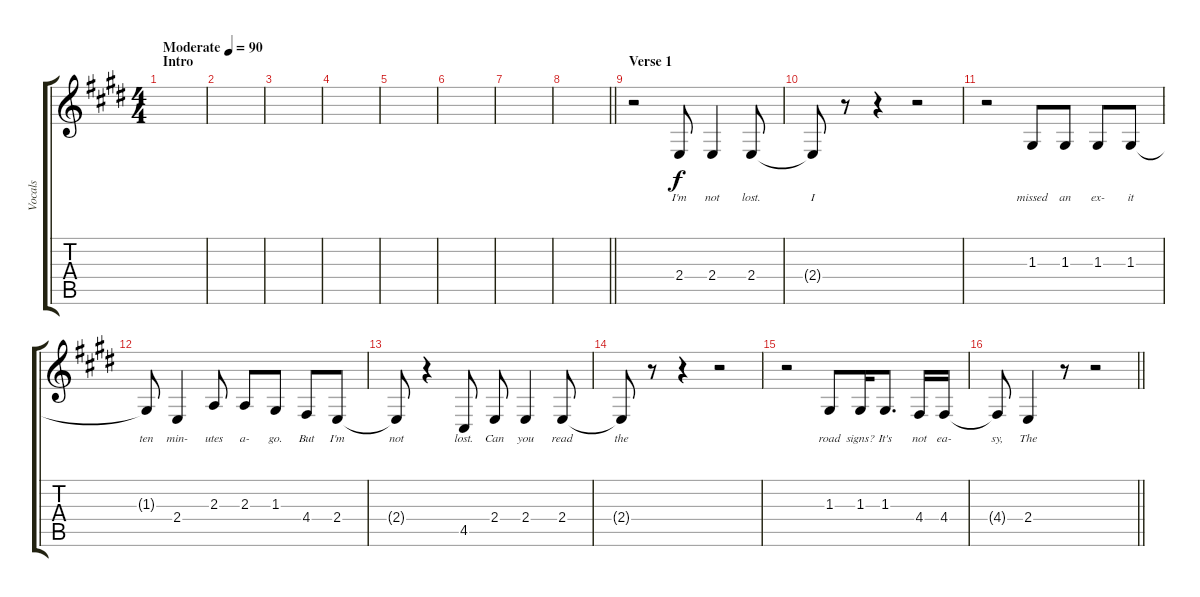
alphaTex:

\track ("Vocals" "Vocals") {instrument altosax}
\staff {score tabs}
\tuning (E4 B3 G3 D3 A2 E2) {hide}
\ts (4 4)
\section ("" "Intro")
\tempo (90 "Moderate")
\clef g2
\ks e
|
|
|
|
|
|
|
\barLineRight lightlight
|
\section ("" "Verse 1")
r.2 2.4.8{lyrics (0 "I'm") lyrics (1 "") lyrics (2 "") lyrics (3 "") lyrics (4 "")} 2.4.4{lyrics (0 "not") lyrics (1 "") lyrics (2 "") lyrics (3 "") lyrics (4 "")} 2.4.8{lyrics (0 "lost.") lyrics (1 "") lyrics (2 "") lyrics (3 "") lyrics (4 "")} |
2.4{t}.8{lyrics (0 "I") lyrics (1 "") lyrics (2 "") lyrics (3 "") lyrics (4 "")} r.8 r.4 r.2 |
r.2 1.3.8{lyrics (0 "missed") lyrics (1 "") lyrics (2 "") lyrics (3 "") lyrics (4 "")} 1.3.8{lyrics (0 "an") lyrics (1 "") lyrics (2 "") lyrics (3 "") lyrics (4 "")} 1.3.8{lyrics (0 "ex-") lyrics (1 "") lyrics (2 "") lyrics (3 "") lyrics (4 "")} 1.3.8{lyrics (0 "it") lyrics (1 "") lyrics (2 "") lyrics (3 "") lyrics (4 "")} |
1.3{t}.8{lyrics (0 "ten") lyrics (1 "") lyrics (2 "") lyrics (3 "") lyrics (4 "")} 2.4.4{lyrics (0 "min-") lyrics (1 "") lyrics (2 "") lyrics (3 "") lyrics (4 "")} 2.3.8{lyrics (0 "utes") lyrics (1 "") lyrics (2 "") lyrics (3 "") lyrics (4 "")} 2.3.8{lyrics (0 "a-") lyrics (1 "") lyrics (2 "") lyrics (3 "") lyrics (4 "")} 1.3.8{lyrics (0 "go.") lyrics (1 "") lyrics (2 "") lyrics (3 "") lyrics (4 "")} 4.4.8{lyrics (0 "But") lyrics (1 "") lyrics (2 "") lyrics (3 "") lyrics (4 "")} 2.4.8{lyrics (0 "I'm") lyrics (1 "") lyrics (2 "") lyrics (3 "") lyrics (4 "")} |
2.4{t}.8{lyrics (0 "not") lyrics (1 "") lyrics (2 "") lyrics (3 "") lyrics (4 "")} r.4 4.5.8{lyrics (0 "lost.") lyrics (1 "") lyrics (2 "") lyrics (3 "") lyrics (4 "")} 2.4.8{lyrics (0 "Can") lyrics (1 "") lyrics (2 "") lyrics (3 "") lyrics (4 "")} 2.4.4{lyrics (0 "you") lyrics (1 "") lyrics (2 "") lyrics (3 "") lyrics (4 "")} 2.4.8{lyrics (0 "read") lyrics (1 "") lyrics (2 "") lyrics (3 "") lyrics (4 "")} |
2.4{t}.8{lyrics (0 "the") lyrics (1 "") lyrics (2 "") lyrics (3 "") lyrics (4 "")} r.8 r.4 r.2 |
r.2 1.3.8{lyrics (0 "road") lyrics (1 "") lyrics (2 "") lyrics (3 "") lyrics (4 "")} 1.3.16{lyrics (0 "signs?") lyrics (1 "") lyrics (2 "") lyrics (3 "") lyrics (4 "")} 1.3.8{d lyrics (0 "It's") lyrics (1 "") lyrics (2 "") lyrics (3 "") lyrics (4 "")} 4.4.16{lyrics (0 "not") lyrics (1 "") lyrics (2 "") lyrics (3 "") lyrics (4 "")} 4.4.16{lyrics (0 "ea-") lyrics (1 "") lyrics (2 "") lyrics (3 "") lyrics (4 "")} |
\barLineRight lightlight
4.4{t}.8{lyrics (0 "sy,") lyrics (1 "") lyrics (2 "") lyrics (3 "") lyrics (4 "")} 2.4.4{lyrics (0 "The") lyrics (1 "") lyrics (2 "") lyrics (3 "") lyrics (4 "")} r.8 r.2
